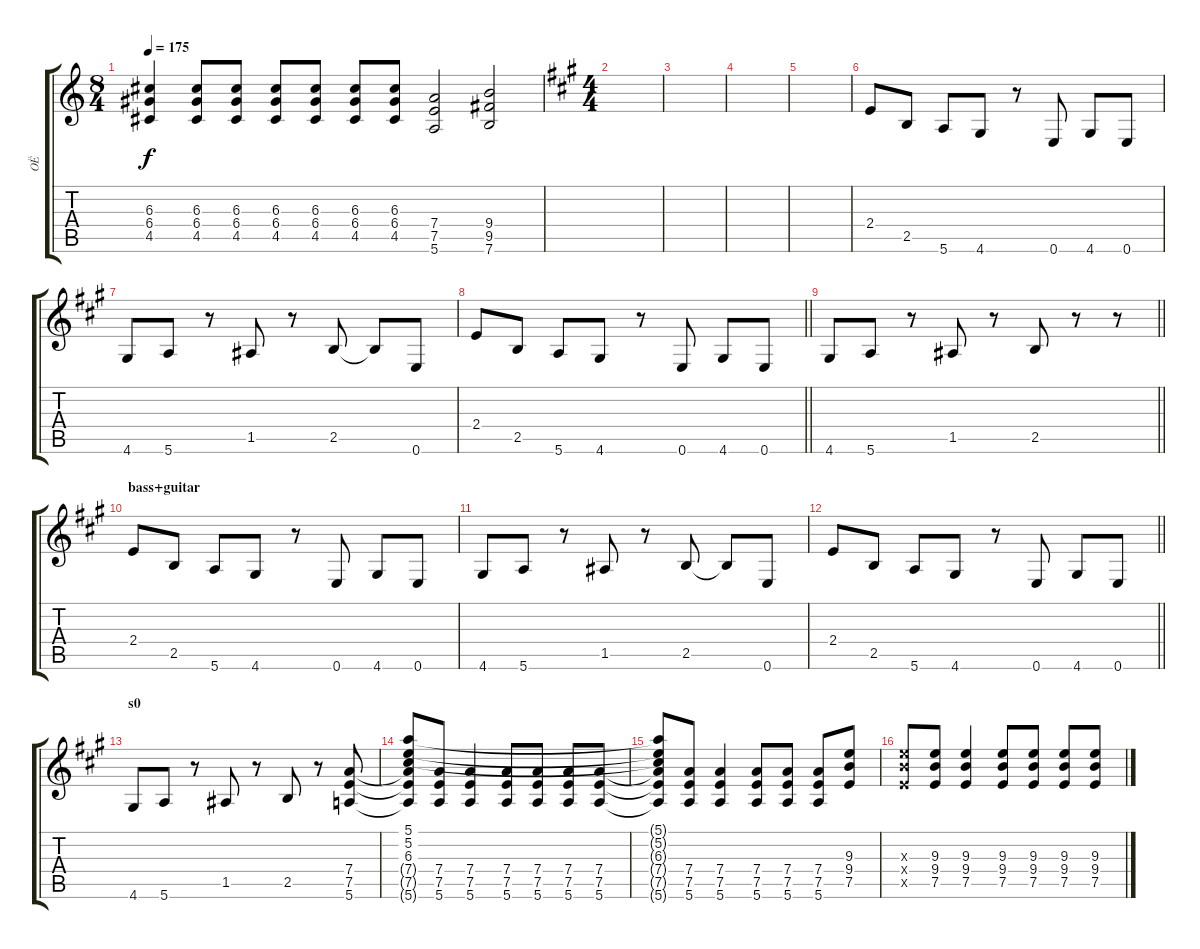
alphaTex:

\track ("ОЁ" "ОЁ") {instrument overdrivenguitar}
\staff {score tabs}
\tuning (E4 B3 G3 D3 A2 E2) {hide}
\ts (8 4)
\tempo 175
\clef g2
\ks c
(6.3 6.4 4.5).4{dy f} (6.3 6.4 4.5).8 (6.3 6.4 4.5).8 (6.3 6.4 4.5).8 (6.3 6.4 4.5).8 (6.3 6.4 4.5).8 (6.3 6.4 4.5).8 (7.4 7.5 5.6).2 (9.4 9.5 7.6).2 |
\ts (4 4)
\ks a
|
|
|
|
2.4.8{volume 11 instrument electricbassfinger} 2.5.8 5.6.8 4.6.8 r.8 0.6.8 4.6.8 0.6.8 |
4.6.8 5.6.8 r.8 1.5.8 r.8 2.5.8 2.5{t}.8 0.6.8 |
\barLineRight lightlight
2.4.8 2.5.8 5.6.8 4.6.8 r.8 0.6.8 4.6.8 0.6.8 |
\barLineRight lightlight
4.6.8 5.6.8 r.8 1.5.8 r.8 2.5.8 r.8 r.8 |
\section ("" "bass+guitar")
2.4.8{volume 11 instrument electricbassfinger} 2.5.8 5.6.8 4.6.8 r.8 0.6.8 4.6.8 0.6.8 |
4.6.8 5.6.8 r.8 1.5.8 r.8 2.5.8 2.5{t}.8 0.6.8 |
\barLineRight lightlight
2.4.8 2.5.8 5.6.8 4.6.8 r.8 0.6.8 4.6.8 0.6.8 |
\section ("" "s0")
4.6.8 5.6.8 r.8 1.5.8 r.8 2.5.8 r.8 (7.4 7.5 5.6).8{volume 11 instrument overdrivenguitar} |
(5.1 5.2 6.3 7.4{t} 7.5{t} 5.6{t}).8 (7.4 7.5 5.6).8 (7.4 7.5 5.6).4 (7.4 7.5 5.6).8 (7.4 7.5 5.6).8 (7.4 7.5 5.6).8 (7.4 7.5 5.6).8 |
(5.1{t} 5.2{t} 6.3{t} 7.4{t} 7.5{t} 5.6{t}).8 (7.4 7.5 5.6).8 (7.4 7.5 5.6).4 (7.4 7.5 5.6).8 (7.4 7.5 5.6).8 (7.4 7.5 5.6).8 (9.3 9.4 7.5).8 |
(9.3{x} 9.4{x} 7.5{x}).8 (9.3 9.4 7.5).8 (9.3 9.4 7.5).4 (9.3 9.4 7.5).8 (9.3 9.4 7.5).8 (9.3 9.4 7.5).8 (9.3 9.4 7.5).8
